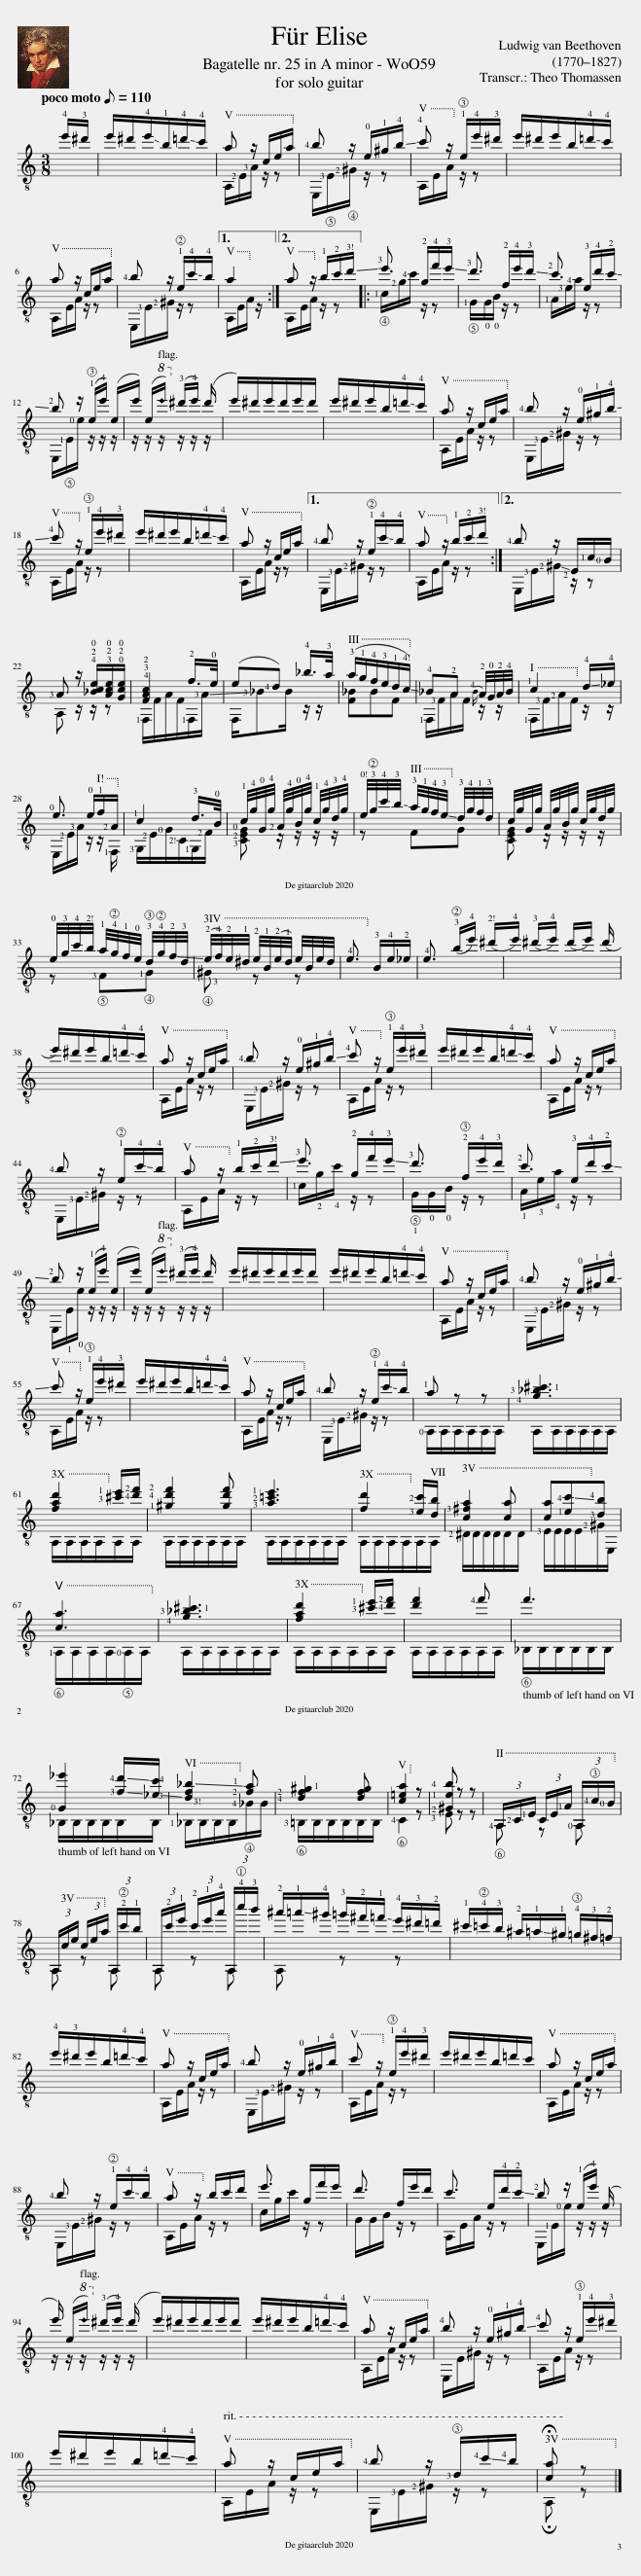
X:1
%%score ( 1 2 )
L:1/8
Q:1/8=110
M:3/8
I:linebreak $
K:C
V:1 treble-8
V:2 treble-8
V:1
 !4!e'/!3!^d'/ | e'/^d'/!-(!!4!e'/!-)!!1!b/!-(!!4!=d'/!-)!!4!c'/ | a z/ c/e/a/ | !4!b z/ !0!e/!1!^g/!-(!!4!b/ | !-)!!4!c' z/ !1!e/!4!e'/!3!^d'/ | %5
 e'/^d'/e'/b/!-(!!4!=d'/!-)!!4!c'/ |$ a z/ c/e/a/ | !4!b z/ !1!e/!-(!!4!c'/!-)!!4!b/ |1 a2 :|2 a z/ !1!b/!2!c'/!-(!!3!!d'/ |: %10
 !-)!!3!e'3/2 !2!g/!4!f'/!-(!!3!e'/ | !-)!!3!d'3/2 !2!f/!4!e'/!-(!!3!d'/ | !-)!!2!c'3/2 !3!e/!4!d'/!-(!!2!c'/ |$ !-)!!2!b z/ (!1!e/!4!e'/) z/ | z/ (e/!8va(!e''/)!8va)! z/ z/ (^d'/ | %15
 e'/)^d'/e'/d'/e'/d'/ | e'/^d'/e'/b/!-(!!4!=d'/!-)!!4!c'/ | a z/ c/e/a/ | !4!b z/ !0!e/!1!^g/!-(!!4!b/ |$ !-)!!4!c' z/ !1!e/!4!e'/!3!^d'/ | %20
 e'/^d'/e'/b/!-(!!4!=d'/!-)!!4!c'/ | a z/ c/e/a/ |1 !4!b z/ !1!e/!-(!!4!c'/!-)!!4!b/ | a z/ !1!b/!2!c'/!3!!d'/ :|2 !4!b z/ !2!E/!1!c/!0!B/ ||$ %25
 !3!A z/ !4!!2!!0![_Bce]/!3!!2!!0![Ace]/!0!!2![Gce]/ | !4!!3!!2![FAc]2 !2!f/>!0!e/ | (e!4!d) !4!_b/>!3!a/ | (!3!a/!1!g/!4!f/!3!e/!1!d/!-(!!4!!c/) | !-)!!4!_B!2!A{!4!B} !2!A/4!0!G/4!2!A/4!4!B/4 | %30
 !1!c2 !-(!!4!d/!-)!!4!_e/ |$ !0!e3/2 !0!e/!1!f/!2!A/ | !1!c2 !3!d/>!0!B/ | !1!c/4!4!g/4!0!G/4!4!g/4 !2!A/4!4!g/4!0!B/4!4!g/4 !1!c/4!4!g/4!3!d/4!4!g/4 | !0!!e/4!3!g/4!4!c'/4!-(!!3!b/4 !-)!!3!a/4!1!g/4!4!f/4!-(!!3!e/4 !-)!!3!d/4!4!g/4!1!f/4!3!d/4 | %35
 c/4g/4G/4g/4 A/4g/4B/4g/4 c/4g/4d/4g/4 |$ !0!e/4!3!g/4!4!c'/4!2!!b/4 !1!a/4!4!g/4!1!f/4!0!e/4 !3!d/4!4!g/4!-(!!2!f/4!3!d/4 | (!-)!!2!e/4!4!f/4)!2!e/4!1!^d/4 !2!e/4!1!B/4(!2!e/4!1!d/4) e/4B/4e/4d/4 | !4!e3/2 !3!B/!4!e/!2!_e/ | !4!e3/2 (!3!b/!4!e'/) (!2!!^d'/ | %40
!4!e'/) (!3!^d'/!4!e'/) (d'/e'/) (d'/ |$ e'/)^d'/e'/b/!-(!!4!=d'/!-)!!4!c'/ | a z/ c/e/a/ | !4!b z/ !0!e/!1!^g/!-(!!4!b/ | !-)!!4!c' z/ !1!e/!4!e'/!3!^d'/ | %45
 e'/^d'/e'/b/!-(!!4!=d'/!-)!!4!c'/ | a z/ c/e/a/ |$ !4!b z/ !1!e/!-(!!4!c'/!-)!!4!b/ | a z/ !1!b/!2!c'/!-(!!3!!d'/ | !-)!!3!e'3/2 !2!g/!4!f'/!-(!!3!e'/ | %50
 !-)!!3!d'3/2 !2!f/!4!e'/!3!d'/ | !2!c'3/2 !3!e/!4!d'/!-(!!2!c'/ |$ !-)!!2!b z/ (!1!e/!4!e'/) z/ | z/ (e/!8va(!e''/)!8va)! z/ z/ ^d'/ | e'/^d'/e'/d'/e'/d'/ | %55
 e'/^d'/e'/b/!-(!!4!=d'/!-)!!4!c'/ | a z/ c/e/a/ | !4!b z/ !0!e/!1!^g/!-(!!4!b/ |$ !-)!c' z/ !1!e/!4!e'/!3!^d'/ | e'/^d'/e'/b/!-(!!4!=d'/!-)!!4!c'/ | %60
 a z/ c/e/a/ | !4!b z/ !1!e/!-(!!4!c'/!-)!!4!b/ | !1!a z z | !4!!3!!1![g_b^c']3 |$ [fad']2 !3!!1![^c'e']/!4!!2![d'f']/ | %65
 !1!!4!!2![^gd'f']2 [gd'f'] | !3!!2!!1![a=c'e']3 | [fd']2 !3!!2![ec']/[db]/ | !3![c^fa]2 [ca] | [ca]!1!!-(!!4![ec']!3!!-)!!4![db] |$ %70
 [ca]3 | !4!!3!!1![g_b^c']3 | [fad']2 !3!!1![^c'e']/!4!!2![d'f']/ | [d'f']2 !4!f' | f'3 |$ %75
 !0![G_e']2 !-(!!3!!4![fd']/!-(!!3!!-)!!4![_ec']/ | !-)!!3!!!-(![df_b]2 !2!!-)!!1![fa] | !4!!2!!1![df^g]2 [dfg] | [c=ea]2 z | !2!!1!!4![^Geb] z z | %80
 (3!4!A,/!2!C/!1!E/ (3C/E/!1!A/ (3!0!A,/!4!c/!0!B/ |$ (3A,/c/e/ (3c/e/a/ (3A,/!2!c'/!1!b/ | (3A,/!2!c'/!1!e'/ (3!2!c'/!1!e'/!4!a'/ (3A,/!4!c''/!3!b'/ | (3!2!^a'/!-(!!1!=a'/!-)!!4!^g'/ (3!3!=g'/!2!^f'/!-(!!1!=f'/ (3!-)!!4!e'/!3!^d'/!2!=d'/ | (3!1!^c'/!4!=c'/!3!b/ (3!2!^a/!-(!!1!=a/!-)!!1!^g/ (3!4!=g/!3!^f/!2!=f/ |$ %85
 !4!e'/!3!^d'/e'/b/!-(!!4!=d'/!-)!!4!c'/ | a z/ c/e/a/ | !4!b z/ !0!e/!1!^g/!4!b/ | c' z/ !1!e/!4!e'/!3!^d'/ | e'/^d'/e'/b/=d'/c'/ | %90
 a z/ c/e/a/ |$ !4!b z/ !1!e/!-(!!4!c'/!-)!!4!b/ | a z/ b/c'/d'/ | e'3/2 g/f'/e'/ | d'3/2 f/e'/d'/ | %95
 c'3/2 e/!4!d'/!-(!!2!c'/ | !-)!!2!b z/ (!1!e/!4!e'/) z/ |$ z/ (e/!8va(!e''/)!8va)! z/ z/ (^d'/ | e'/)^d'/e'/d'/e'/d'/ | e'/^d'/e'/b/!-(!!4!=d'/!-)!!4!c'/ | %100
 a z/ c/e/a/ | !4!b z/ !0!e/!1!^g/!-(!!4!b/ | !-)!!4!c' z/ !1!e/!4!e'/!3!^d'/ |$ e'/^d'/e'/b/!-(!!4!=d'/!-)!!4!c'/ | a z/ c/e/a/ | %105
 !4!b z/ !3!d/!-(!!4!c'/!-)!!4!b/ | !fermata![ca] z |] %107
V:2
 x | x3 | A,/!2!E/!3!A/ z/ z | E,/!3!E/!2!^G/ z/ z | A,/E/A/ z/ z | %5
 x3 |$ A,/E/A/ z/ z | E,/!3!E/!2!^G/ z/ z |1 A,/E/A/ z/ :|2 A,/E/A/ z/ z |: %10
 !1!c/!2!g/!4!c'/ z/ z | !1!G/!0!G/!0!B/ z/ z | !1!A/!3!e/!4!a/ z/ z |$ E,/!1!E/!0!e/ z/ z/ (e/ |e'/) z/!8va(! z/!8va)! (!3!^d'/!4!e'/) z/ | %15
 x3 | x3 | A,/E/A/ z/ z | E,/!3!E/!2!^G/ z/ z |$ A,/E/A/ z/ z | %20
 x3 | A,/E/A/ z/ z |1 E,/!3!E/!2!^G/ z/ z | A,/E/A/ z/ z :|2 E,/!3!E/!-(!!2!^G/ z/ z ||$ %25
 A, z/ z/ z | !1!F,/F/A/F/!1!F,/!-(!!3!A/ | F,/!-)!!3!_BB/ z/ z/ | [F_B]BF | !1!F,/!3!F/A/F/ z/ z/ | %30
 !1!F,/!3!F/!2!A/F/ z/ z/ |$ E,/!2!E/!3!A/ z/ z/ !1!F,/ | !3!G,/!2!E/!0!G/!2!!C/!1!G,/!2!F/ | !3!!2!!0![CEG] z/ z/ z/ z/ | z FG | %35
 [CEG] z/ z/ z/ z/ |$ z !3!F!1!G | !3!^G z z | x3 | x3 | %40
 x3 |$ x3 | A,/E/A/ z/ z | E,/!3!E/!2!^G/ z/ z | A,/E/A/ z/ z | %45
 x3 | A,/E/A/ z/ z |$ E,/!3!E/!2!^G/ z/ z | A,/E/A/ z/ z | !1!c/!2!g/!4!c'/ z/ z | %50
 !1!G/!0!G/!0!B/ z/ z | !1!A/!3!e/!4!a/ z/ z |$ E,/!1!E/!0!e/ z/ z/ (e/ |e'/) z/!8va(! z/!8va)! (!3!^d'/!4!e'/) z/ | x3 | %55
 x3 | A,/E/A/ z/ z | E,/!3!E/!2!^G/ z/ z |$ A,/E/A/ z/ z | x3 | %60
 A,/E/A/ z/ z | E,/!3!E/!2!^G/ z/ z | !0!A,/A,/A,/A,/A,/A,/ | A,/A,/A,/A,/A,/A,/ |$ A,/A,/A,/A,/A,/A,/ | %65
 A,/A,/A,/A,/A,/A,/ | A,/A,/A,/A,/A,/A,/ | A,/A,/A,/A,/A,/A,/ | !2!^D/D/D/D/D/D/ | !3!E/E/E/E/!2!^G/E,/ |$ %70
 !1!A,/A,/A,/A,/!0!A,/A,/ | A,/A,/A,/A,/A,/A,/ | A,/A,/A,/A,/A,/A,/ | A,/A,/A,/A,/A,/A,/ | _B,/B,/B,/B,/B,/B,/ |$ %75
 _B,/B,/B,/B,/B,/B,/ | !1!_B,/B,/B,/B,/!4!_B/B/ | !3!=B,/B,/B,/B,/B,/B,/ | !4!C2 z | !3!E z z | %80
 A, z A, |$ A, z A, | A, z A, | A, z z | x3 |$ %85
 x3 | A,/E/A/ z/ z | E,/!3!E/!2!^G/ z/ z | A,/E/A/ z/ z | x3 | %90
 A,/E/A/ z/ z |$ E,/!3!E/!2!^G/ z/ z | A,/E/A/ z/ z | c/g/c'/ z/ z | G/G/B/ z/ z | %95
 A,/E/A/ z/ z | E,/!1!E/!0!e/ z/ z/ (e/ |$ e'/) z/!8va(! z/!8va)! (!3!^d'/!4!e'/) z/ | x3 | x3 | %100
 A,/E/A/ z/ z | E,/E/^G/ z/ z | A,/E/A/ z/ z |$ x3 | A,/E/A/ z/ z | %105
 E,/!3!E/!2!^G/ z/ z | !fermata!A, z |] %107
